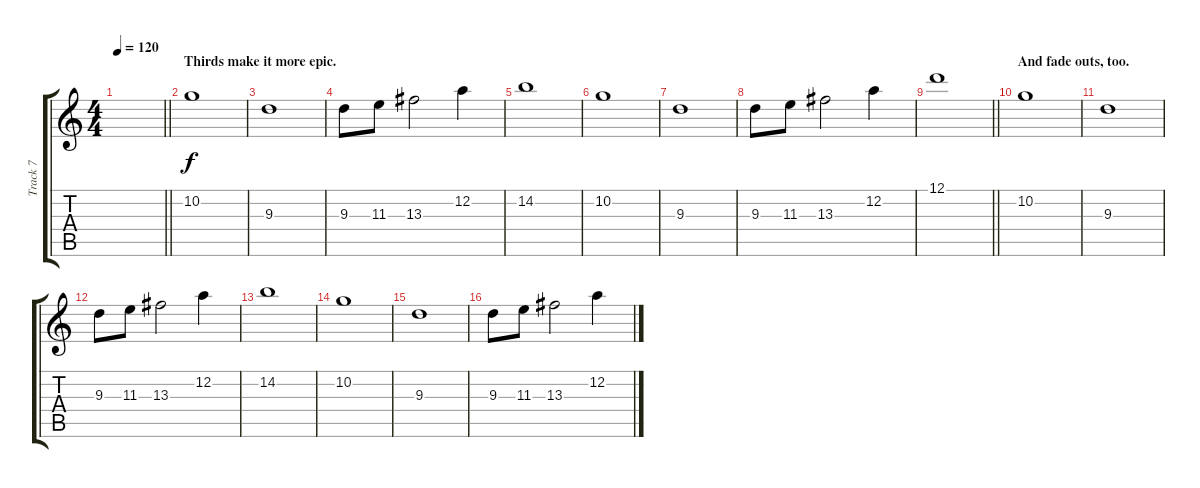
\track ("Track 7" "Track 7") {instrument overdrivenguitar}
\staff {score tabs}
\tuning (D4 A3 F3 C3 G2 B1) {hide}
\ts (4 4)
\tempo 120
\clef g2
\barLineRight lightlight
\ks c
|
\section ("" "Thirds make it more epic.")
10.2.1 |
9.3.1 |
9.3.8 11.3.8 13.3.2 12.2.4 |
14.2.1 |
10.2.1 |
9.3.1 |
9.3.8 11.3.8 13.3.2 12.2.4 |
\barLineRight lightlight
12.1.1 |
\section ("" "And fade outs, too.")
10.2.1 |
9.3.1 |
9.3.8 11.3.8 13.3.2 12.2.4 |
14.2.1 |
10.2.1 |
9.3.1 |
9.3.8 11.3.8 13.3.2 12.2.4
